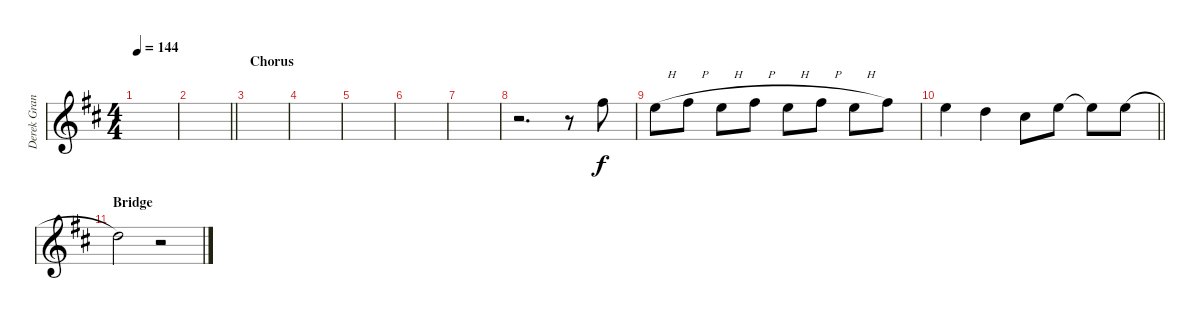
\track ("Derek Grant - Vocals" "Derek Gran") {instrument overdrivenguitar}
\staff {score}
\tuning (E4 B3 G3 D3 A2 E2) {hide}
\ts (4 4)
\tempo 144
\clef g2
\ks d
|
\barLineRight lightlight
|
\section ("" "Chorus")
|
|
|
|
|
r.2{d} r.8 2.1.8 |
0.1{h}.8 2.1{h}.8 0.1{h}.8 2.1{h}.8 0.1{h}.8 2.1{h}.8 0.1{h}.8 2.1.8 |
\barLineRight lightlight
0.1.4 3.2.4 2.2.8 0.1.8 0.1{t}.8 9.3{h}.8 |
\section ("" "Bridge")
7.3.2 r.2
